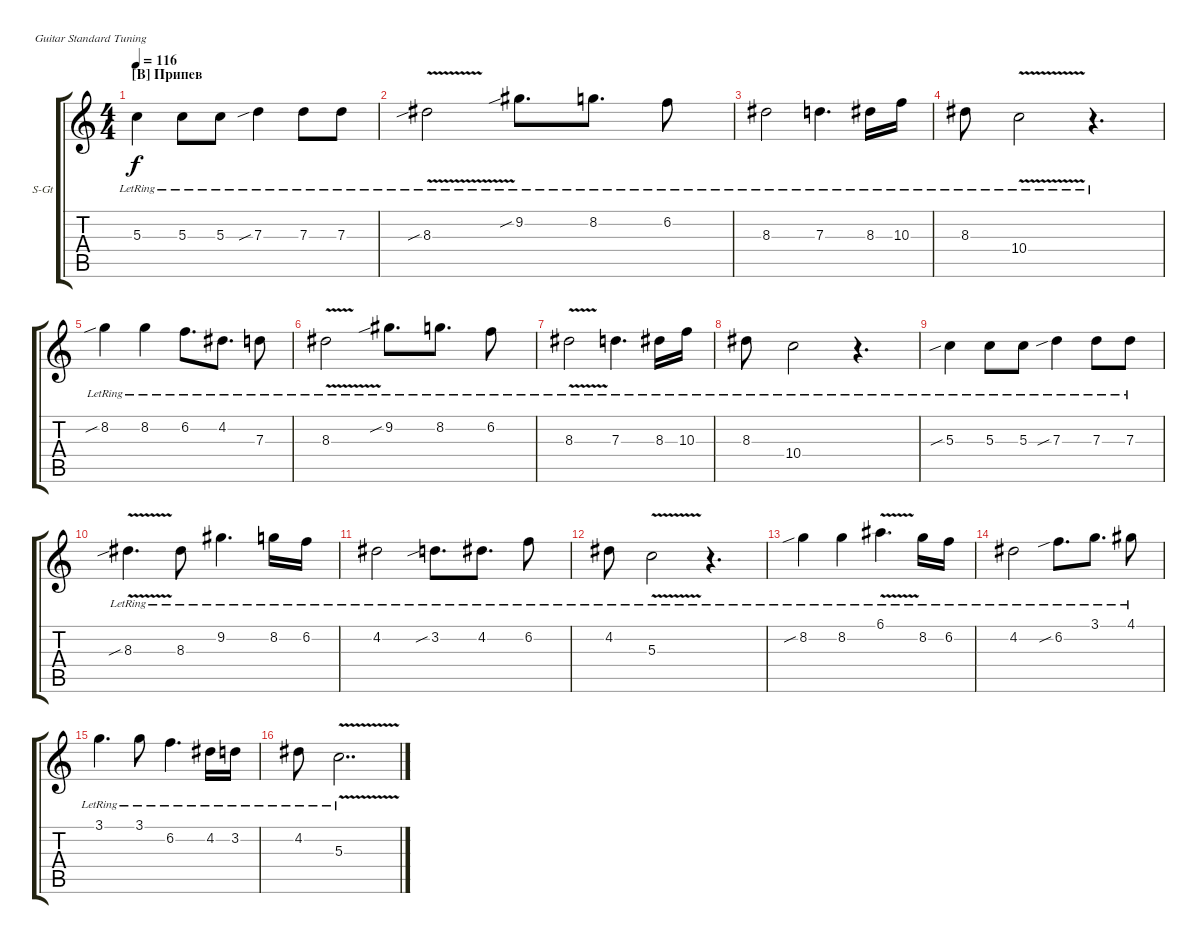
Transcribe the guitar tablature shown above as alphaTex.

\defaultSystemsLayout 4
\bracketExtendMode groupsimilarinstruments
\firstSystemTrackNameOrientation horizontal
\otherSystemsTrackNameOrientation horizontal
\track ("Steel Guitar" "S-Gt") {instrument acousticguitarsteel}
\staff {score tabs}
\tuning (E4 B3 G3 D3 A2 E2)
\ts (4 4)
\section ("B" "Припев")
\tempo 116
\clef g2
\ks c
5.3{lr}.4{dy f} 5.3{lr}.8 5.3{lr}.8 7.3{sib lr}.4 7.3{lr}.8 7.3{lr}.8 |
8.3{v sib lr}.2 9.2{sib lr}.8{d} 8.2{lr}.8{d} 6.2{lr}.8 |
8.3{lr}.2 7.3{lr}.4{d} 8.3{lr}.16 10.3{lr}.16 |
8.3{lr}.8 10.4{v lr}.2 r.4{d} |
8.2{sib lr}.4 8.2{lr}.4 6.2{lr}.8{d} 4.2{lr}.8{d} 7.3{lr}.8 |
8.3{v lr}.2 9.2{sib lr}.8{d} 8.2{lr}.8{d} 6.2{lr}.8 |
8.3{v lr}.2 7.3{lr}.4{d} 8.3{lr}.16 10.3{lr}.16 |
8.3{lr}.8 10.4{lr}.2 r.4{d} |
5.3{sib lr}.4 5.3{lr}.8 5.3{lr}.8 7.3{sib lr}.4 7.3{lr}.8 7.3{lr}.8 |
8.3{v sib lr}.4{d} 8.3{lr}.8 9.2{lr}.4{d} 8.2{lr}.16 6.2{lr}.16 |
4.2{lr}.2 3.2{sib lr}.8{d} 4.2{lr}.8{d} 6.2{lr}.8 |
4.2{lr}.8 5.3{v lr}.2 r.4{d} |
8.2{sib lr}.4 8.2{lr}.4 6.1{v lr}.4{d} 8.2{lr}.16 6.2{lr}.16 |
4.2{lr}.2 6.2{sib lr}.8{d} 3.1{lr}.8{d} 4.1{lr}.8 |
3.1{lr}.4{d} 3.1{lr}.8 6.2{lr}.4{d} 4.2{lr}.16 3.2{lr}.16 |
4.2{lr}.8 5.3{v lr}.2{dd}
